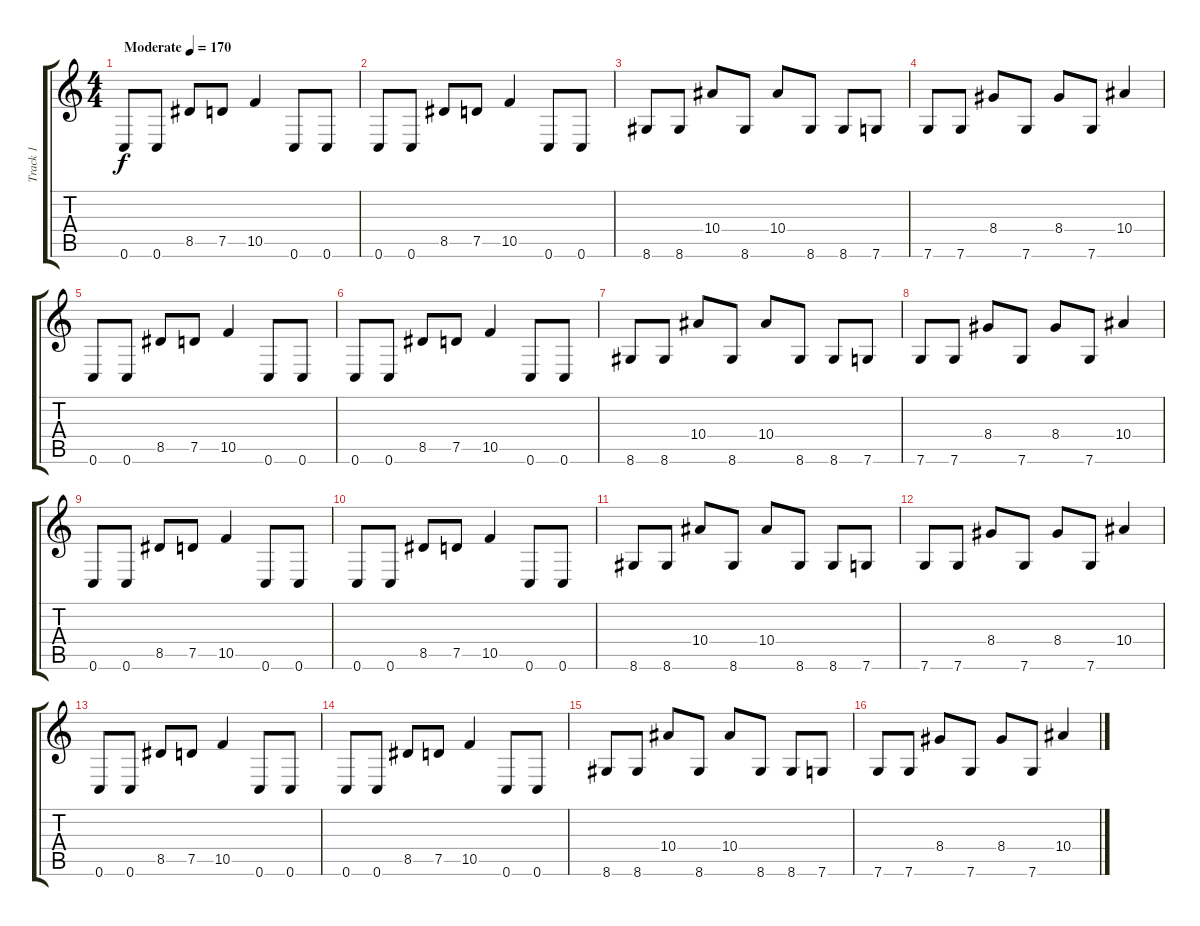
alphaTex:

\track ("Track 1" "Track 1") {solo instrument distortionguitar}
\staff {score tabs}
\tuning (D4 A3 F3 C3 G2 C2) {hide}
\ts (4 4)
\tempo (170 "Moderate")
\clef g2
\ks c
0.6.8{dy f instrument distortionguitar} 0.6.8 8.5.8 7.5.8 10.5.4 0.6.8 0.6.8 |
0.6.8 0.6.8 8.5.8 7.5.8 10.5.4 0.6.8 0.6.8 |
8.6.8 8.6.8 10.4.8 8.6.8 10.4.8 8.6.8 8.6.8 7.6.8 |
7.6.8 7.6.8 8.4.8 7.6.8 8.4.8 7.6.8 10.4.4 |
0.6.8 0.6.8 8.5.8 7.5.8 10.5.4 0.6.8 0.6.8 |
0.6.8 0.6.8 8.5.8 7.5.8 10.5.4 0.6.8 0.6.8 |
8.6.8 8.6.8 10.4.8 8.6.8 10.4.8 8.6.8 8.6.8 7.6.8 |
7.6.8 7.6.8 8.4.8 7.6.8 8.4.8 7.6.8 10.4.4 |
0.6.8 0.6.8 8.5.8 7.5.8 10.5.4 0.6.8 0.6.8 |
0.6.8 0.6.8 8.5.8 7.5.8 10.5.4 0.6.8 0.6.8 |
8.6.8 8.6.8 10.4.8 8.6.8 10.4.8 8.6.8 8.6.8 7.6.8 |
7.6.8 7.6.8 8.4.8 7.6.8 8.4.8 7.6.8 10.4.4 |
0.6.8 0.6.8 8.5.8 7.5.8 10.5.4 0.6.8 0.6.8 |
0.6.8 0.6.8 8.5.8 7.5.8 10.5.4 0.6.8 0.6.8 |
8.6.8 8.6.8 10.4.8 8.6.8 10.4.8 8.6.8 8.6.8 7.6.8 |
7.6.8 7.6.8 8.4.8 7.6.8 8.4.8 7.6.8 10.4.4
